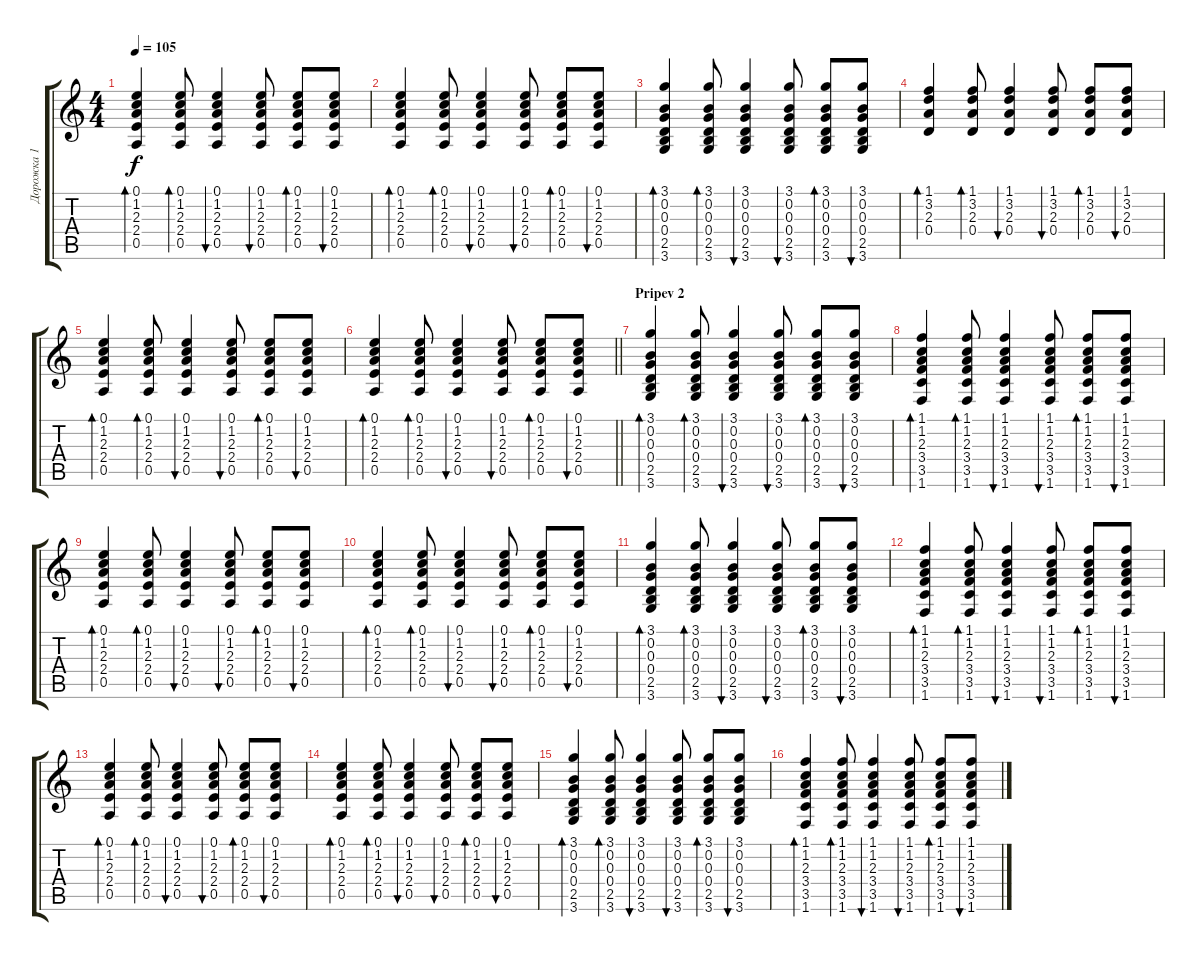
\track ("Дорожка 1" "Дорожка 1") {instrument acousticguitarsteel}
\staff {score tabs}
\tuning (E4 B3 G3 D3 A2 E2) {hide}
\ts (4 4)
\tempo 105
\clef g2
\ks c
(0.1 1.2 2.3 2.4 0.5).4{bd 60 dy f} (0.1 1.2 2.3 2.4 0.5).8{bd 60} (0.1 1.2 2.3 2.4 0.5).4{bu 60} (0.1 1.2 2.3 2.4 0.5).8{bu 60} (0.1 1.2 2.3 2.4 0.5).8{bd 60} (0.1 1.2 2.3 2.4 0.5).8{bu 60} |
(0.1 1.2 2.3 2.4 0.5).4{bd 60} (0.1 1.2 2.3 2.4 0.5).8{bd 60} (0.1 1.2 2.3 2.4 0.5).4{bu 60} (0.1 1.2 2.3 2.4 0.5).8{bu 60} (0.1 1.2 2.3 2.4 0.5).8{bd 60} (0.1 1.2 2.3 2.4 0.5).8{bu 60} |
(3.1 0.2 0.3 0.4 2.5 3.6).4{bd 60} (3.1 0.2 0.3 0.4 2.5 3.6).8{bd 60} (3.1 0.2 0.3 0.4 2.5 3.6).4{bu 60} (3.1 0.2 0.3 0.4 2.5 3.6).8{bu 60} (3.1 0.2 0.3 0.4 2.5 3.6).8{bd 60} (3.1 0.2 0.3 0.4 2.5 3.6).8{bu 60} |
(1.1 3.2 2.3 0.4).4{bd 60} (1.1 3.2 2.3 0.4).8{bd 60} (1.1 3.2 2.3 0.4).4{bu 60} (1.1 3.2 2.3 0.4).8{bu 60} (1.1 3.2 2.3 0.4).8{bd 60} (1.1 3.2 2.3 0.4).8{bu 60} |
(0.1 1.2 2.3 2.4 0.5).4{bd 60} (0.1 1.2 2.3 2.4 0.5).8{bd 60} (0.1 1.2 2.3 2.4 0.5).4{bu 60} (0.1 1.2 2.3 2.4 0.5).8{bu 60} (0.1 1.2 2.3 2.4 0.5).8{bd 60} (0.1 1.2 2.3 2.4 0.5).8{bu 60} |
\barLineRight lightlight
(0.1 1.2 2.3 2.4 0.5).4{bd 60} (0.1 1.2 2.3 2.4 0.5).8{bd 60} (0.1 1.2 2.3 2.4 0.5).4{bu 60} (0.1 1.2 2.3 2.4 0.5).8{bu 60} (0.1 1.2 2.3 2.4 0.5).8{bd 60} (0.1 1.2 2.3 2.4 0.5).8{bu 60} |
\section ("" "Pripev 2")
(3.1 0.2 0.3 0.4 2.5 3.6).4{bd 60} (3.1 0.2 0.3 0.4 2.5 3.6).8{bd 60} (3.1 0.2 0.3 0.4 2.5 3.6).4{bu 60} (3.1 0.2 0.3 0.4 2.5 3.6).8{bu 60} (3.1 0.2 0.3 0.4 2.5 3.6).8{bd 60} (3.1 0.2 0.3 0.4 2.5 3.6).8{bu 60} |
(1.1 1.2 2.3 3.4 3.5 1.6).4{bd 60} (1.1 1.2 2.3 3.4 3.5 1.6).8{bd 60} (1.1 1.2 2.3 3.4 3.5 1.6).4{bu 60} (1.1 1.2 2.3 3.4 3.5 1.6).8{bu 60} (1.1 1.2 2.3 3.4 3.5 1.6).8{bd 60} (1.1 1.2 2.3 3.4 3.5 1.6).8{bu 60} |
(0.1 1.2 2.3 2.4 0.5).4{bd 60} (0.1 1.2 2.3 2.4 0.5).8{bd 60} (0.1 1.2 2.3 2.4 0.5).4{bu 60} (0.1 1.2 2.3 2.4 0.5).8{bu 60} (0.1 1.2 2.3 2.4 0.5).8{bd 60} (0.1 1.2 2.3 2.4 0.5).8{bu 60} |
(0.1 1.2 2.3 2.4 0.5).4{bd 60} (0.1 1.2 2.3 2.4 0.5).8{bd 60} (0.1 1.2 2.3 2.4 0.5).4{bu 60} (0.1 1.2 2.3 2.4 0.5).8{bu 60} (0.1 1.2 2.3 2.4 0.5).8{bd 60} (0.1 1.2 2.3 2.4 0.5).8{bu 60} |
(3.1 0.2 0.3 0.4 2.5 3.6).4{bd 60} (3.1 0.2 0.3 0.4 2.5 3.6).8{bd 60} (3.1 0.2 0.3 0.4 2.5 3.6).4{bu 60} (3.1 0.2 0.3 0.4 2.5 3.6).8{bu 60} (3.1 0.2 0.3 0.4 2.5 3.6).8{bd 60} (3.1 0.2 0.3 0.4 2.5 3.6).8{bu 60} |
(1.1 1.2 2.3 3.4 3.5 1.6).4{bd 60} (1.1 1.2 2.3 3.4 3.5 1.6).8{bd 60} (1.1 1.2 2.3 3.4 3.5 1.6).4{bu 60} (1.1 1.2 2.3 3.4 3.5 1.6).8{bu 60} (1.1 1.2 2.3 3.4 3.5 1.6).8{bd 60} (1.1 1.2 2.3 3.4 3.5 1.6).8{bu 60} |
(0.1 1.2 2.3 2.4 0.5).4{bd 60} (0.1 1.2 2.3 2.4 0.5).8{bd 60} (0.1 1.2 2.3 2.4 0.5).4{bu 60} (0.1 1.2 2.3 2.4 0.5).8{bu 60} (0.1 1.2 2.3 2.4 0.5).8{bd 60} (0.1 1.2 2.3 2.4 0.5).8{bu 60} |
(0.1 1.2 2.3 2.4 0.5).4{bd 60} (0.1 1.2 2.3 2.4 0.5).8{bd 60} (0.1 1.2 2.3 2.4 0.5).4{bu 60} (0.1 1.2 2.3 2.4 0.5).8{bu 60} (0.1 1.2 2.3 2.4 0.5).8{bd 60} (0.1 1.2 2.3 2.4 0.5).8{bu 60} |
(3.1 0.2 0.3 0.4 2.5 3.6).4{bd 60} (3.1 0.2 0.3 0.4 2.5 3.6).8{bd 60} (3.1 0.2 0.3 0.4 2.5 3.6).4{bu 60} (3.1 0.2 0.3 0.4 2.5 3.6).8{bu 60} (3.1 0.2 0.3 0.4 2.5 3.6).8{bd 60} (3.1 0.2 0.3 0.4 2.5 3.6).8{bu 60} |
(1.1 1.2 2.3 3.4 3.5 1.6).4{bd 60} (1.1 1.2 2.3 3.4 3.5 1.6).8{bd 60} (1.1 1.2 2.3 3.4 3.5 1.6).4{bu 60} (1.1 1.2 2.3 3.4 3.5 1.6).8{bu 60} (1.1 1.2 2.3 3.4 3.5 1.6).8{bd 60} (1.1 1.2 2.3 3.4 3.5 1.6).8{bu 60}
